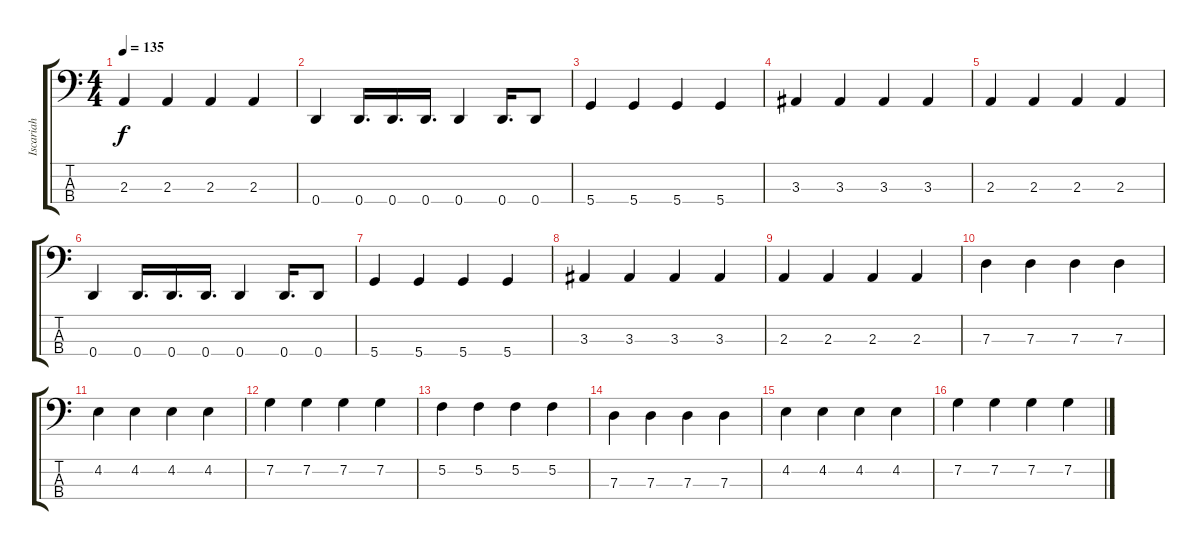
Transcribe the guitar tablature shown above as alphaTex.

\track ("Iscariah" "Iscariah") {instrument electricbassfinger}
\staff {score tabs}
\tuning (F2 C2 G1 D1) {hide}
\ts (4 4)
\tempo 135
\clef f4
\ks c
2.3.4{dy f} 2.3.4 2.3.4 2.3.4 |
0.4.4 0.4.16{d} 0.4.16{d} 0.4.16{d} 0.4.4 0.4.16{d} 0.4.8 |
5.4.4 5.4.4 5.4.4 5.4.4 |
3.3.4 3.3.4 3.3.4 3.3.4 |
2.3.4 2.3.4 2.3.4 2.3.4 |
0.4.4 0.4.16{d} 0.4.16{d} 0.4.16{d} 0.4.4 0.4.16{d} 0.4.8 |
5.4.4 5.4.4 5.4.4 5.4.4 |
3.3.4 3.3.4 3.3.4 3.3.4 |
2.3.4 2.3.4 2.3.4 2.3.4 |
7.3.4 7.3.4 7.3.4 7.3.4 |
4.2.4 4.2.4 4.2.4 4.2.4 |
7.2.4 7.2.4 7.2.4 7.2.4 |
5.2.4 5.2.4 5.2.4 5.2.4 |
7.3.4 7.3.4 7.3.4 7.3.4 |
4.2.4 4.2.4 4.2.4 4.2.4 |
7.2.4 7.2.4 7.2.4 7.2.4
